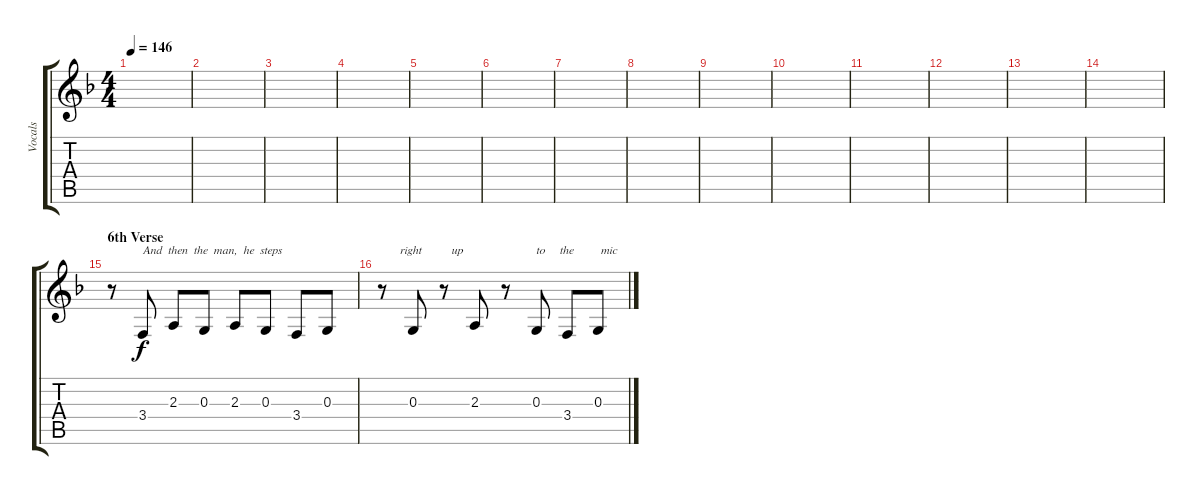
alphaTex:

\track ("Vocals" "Vocals") {instrument clarinet}
\staff {score tabs}
\tuning (E4 B3 G3 D3 A2 E2) {hide}
\ts (4 4)
\tempo 146
\clef g2
\ks f
|
|
|
|
|
|
|
|
|
|
|
|
|
|
\section ("" "6th Verse")
r.8 3.4.8{txt "And  then  the  man,  he  steps"} 2.3.8 0.3.8 2.3.8 0.3.8 3.4.8 0.3.8 |
r.8{txt "      right          up      "} 0.3.8 r.8 2.3.8 r.8 0.3.8{txt "to     the         mic"} 3.4.8 0.3.8
